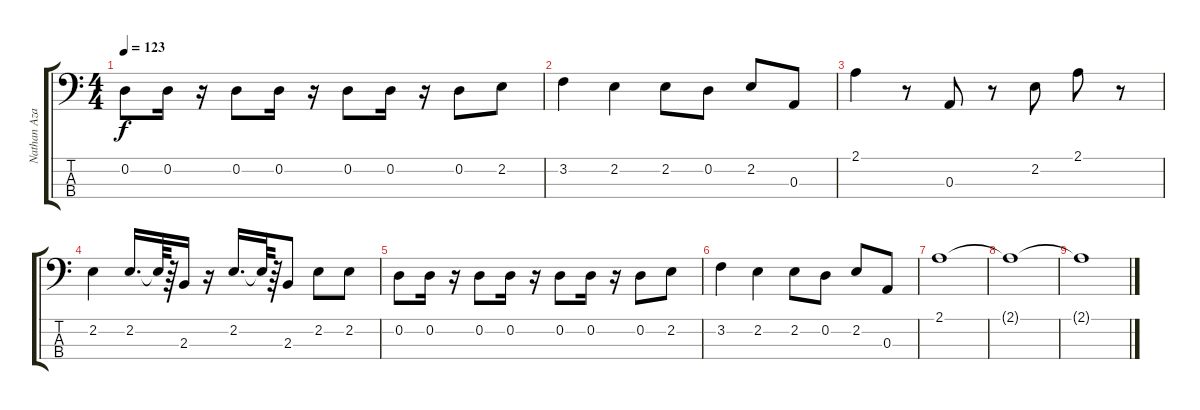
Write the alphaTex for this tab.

\track ("Nathan Azarcon - Bass" "Nathan Aza") {instrument electricbassfinger}
\staff {score tabs}
\tuning (G2 D2 A1 E1) {hide}
\ts (4 4)
\tempo 123
\clef f4
\ks c
0.2.8{dy f} 0.2.16 r.16 0.2.8 0.2.16 r.16 0.2.8 0.2.16 r.16 0.2.8 2.2.8 |
3.2.4 2.2.4 2.2.8 0.2.8 2.2.8 0.3.8 |
2.1.4 r.8 0.3.8 r.8 2.2.8 2.1.8 r.8 |
2.2.4 2.2.16{d} 2.2{t}.64 r.64 2.3.16 r.16 2.2.16{d} 2.2{t}.64 r.64 2.3.8 2.2.8 2.2.8 |
0.2.8 0.2.16 r.16 0.2.8 0.2.16 r.16 0.2.8 0.2.16 r.16 0.2.8 2.2.8 |
3.2.4 2.2.4 2.2.8 0.2.8 2.2.8 0.3.8 |
2.1.1 |
2.1{t}.1 |
2.1{t}.1
